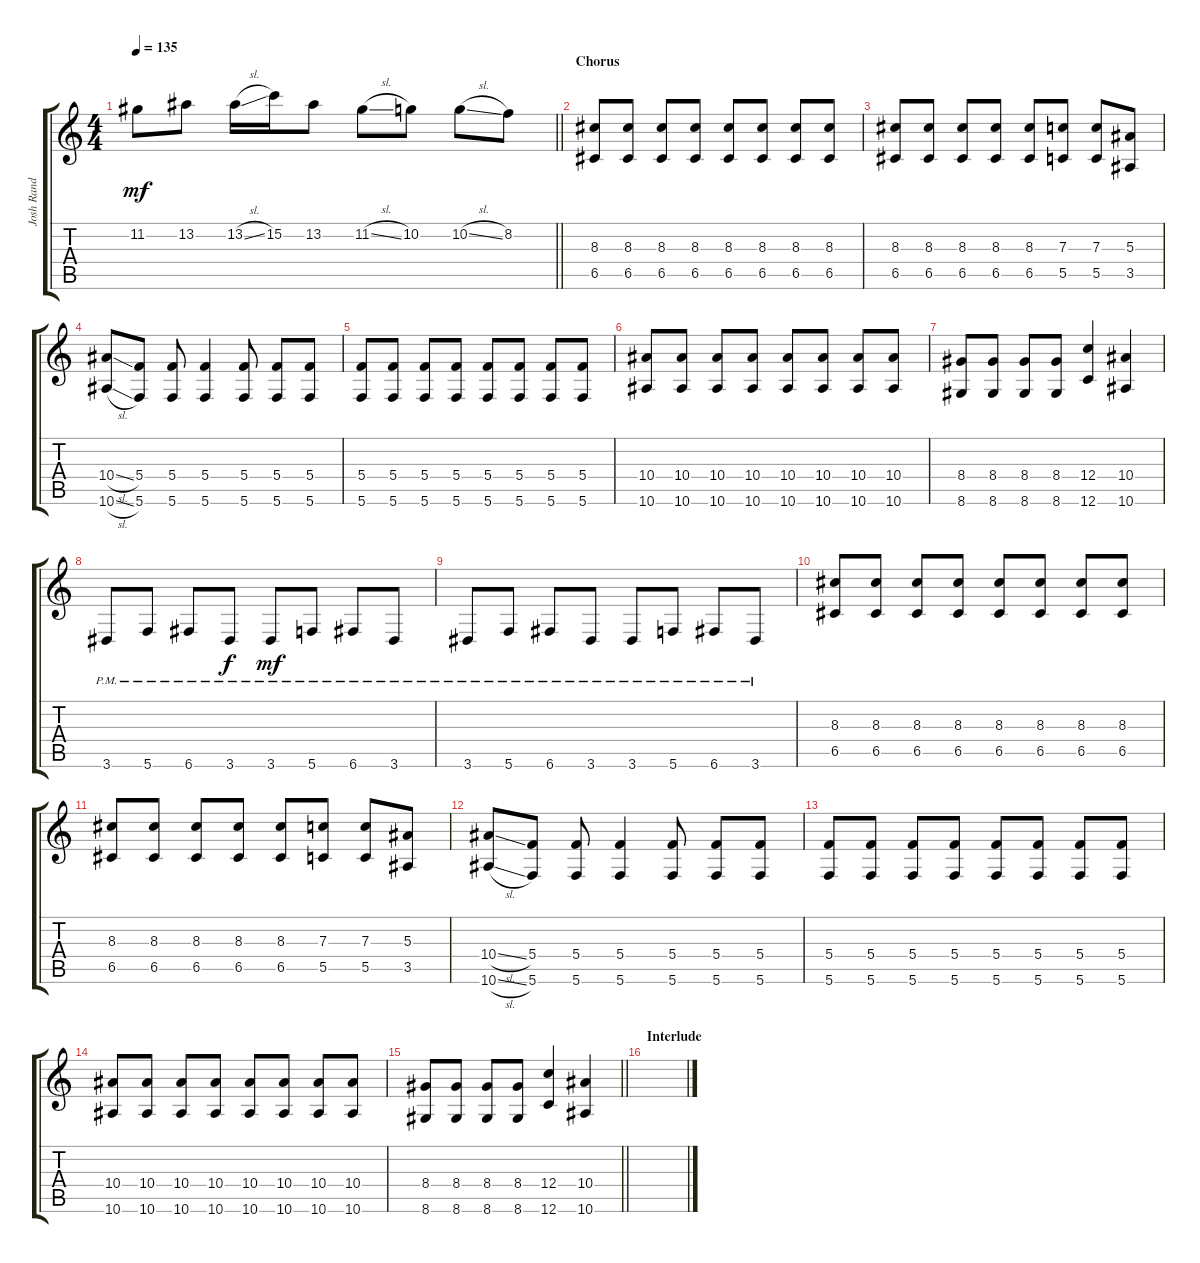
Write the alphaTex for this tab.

\track ("Josh Rand Solo" "Josh Rand ") {instrument overdrivenguitar}
\staff {score tabs}
\tuning (D4 A3 F3 C3 G2 C2) {hide}
\ts (4 4)
\tempo 135
\clef g2
\barLineRight lightlight
\ks c
11.2.8{dy mf} 13.2.8 13.2{sl}.16 15.2.16 13.2.8 11.2{sl}.8 10.2.8 10.2{sl}.8 8.2.8 |
\section ("" "Chorus")
(8.3 6.5).8 (8.3 6.5).8 (8.3 6.5).8 (8.3 6.5).8 (8.3 6.5).8 (8.3 6.5).8 (8.3 6.5).8 (8.3 6.5).8 |
(8.3 6.5).8 (8.3 6.5).8 (8.3 6.5).8 (8.3 6.5).8 (8.3 6.5).8 (7.3 5.5).8 (7.3 5.5).8 (5.3 3.5).8 |
(10.4{sl} 10.6{sl}).8 (5.4 5.6).8 (5.4 5.6).8 (5.4 5.6).4 (5.4 5.6).8 (5.4 5.6).8 (5.4 5.6).8 |
(5.4 5.6).8 (5.4 5.6).8 (5.4 5.6).8 (5.4 5.6).8 (5.4 5.6).8 (5.4 5.6).8 (5.4 5.6).8 (5.4 5.6).8 |
(10.4 10.6).8 (10.4 10.6).8 (10.4 10.6).8 (10.4 10.6).8 (10.4 10.6).8 (10.4 10.6).8 (10.4 10.6).8 (10.4 10.6).8 |
(8.4 8.6).8 (8.4 8.6).8 (8.4 8.6).8 (8.4 8.6).8 (12.4 12.6).4 (10.4 10.6).4 |
3.6{pm}.8 5.6{pm}.8 6.6{pm}.8 3.6{pm}.8{dy f} 3.6{pm}.8{dy mf} 5.6{pm}.8 6.6{pm}.8 3.6{pm}.8 |
3.6{pm}.8 5.6{pm}.8 6.6{pm}.8 3.6{pm}.8 3.6{pm}.8 5.6{pm}.8 6.6{pm}.8 3.6{pm}.8 |
(8.3 6.5).8 (8.3 6.5).8 (8.3 6.5).8 (8.3 6.5).8 (8.3 6.5).8 (8.3 6.5).8 (8.3 6.5).8 (8.3 6.5).8 |
(8.3 6.5).8 (8.3 6.5).8 (8.3 6.5).8 (8.3 6.5).8 (8.3 6.5).8 (7.3 5.5).8 (7.3 5.5).8 (5.3 3.5).8 |
(10.4{sl} 10.6{sl}).8 (5.4 5.6).8 (5.4 5.6).8 (5.4 5.6).4 (5.4 5.6).8 (5.4 5.6).8 (5.4 5.6).8 |
(5.4 5.6).8 (5.4 5.6).8 (5.4 5.6).8 (5.4 5.6).8 (5.4 5.6).8 (5.4 5.6).8 (5.4 5.6).8 (5.4 5.6).8 |
(10.4 10.6).8 (10.4 10.6).8 (10.4 10.6).8 (10.4 10.6).8 (10.4 10.6).8 (10.4 10.6).8 (10.4 10.6).8 (10.4 10.6).8 |
\barLineRight lightlight
(8.4 8.6).8 (8.4 8.6).8 (8.4 8.6).8 (8.4 8.6).8 (12.4 12.6).4 (10.4 10.6).4 |
\section ("" "Interlude")
